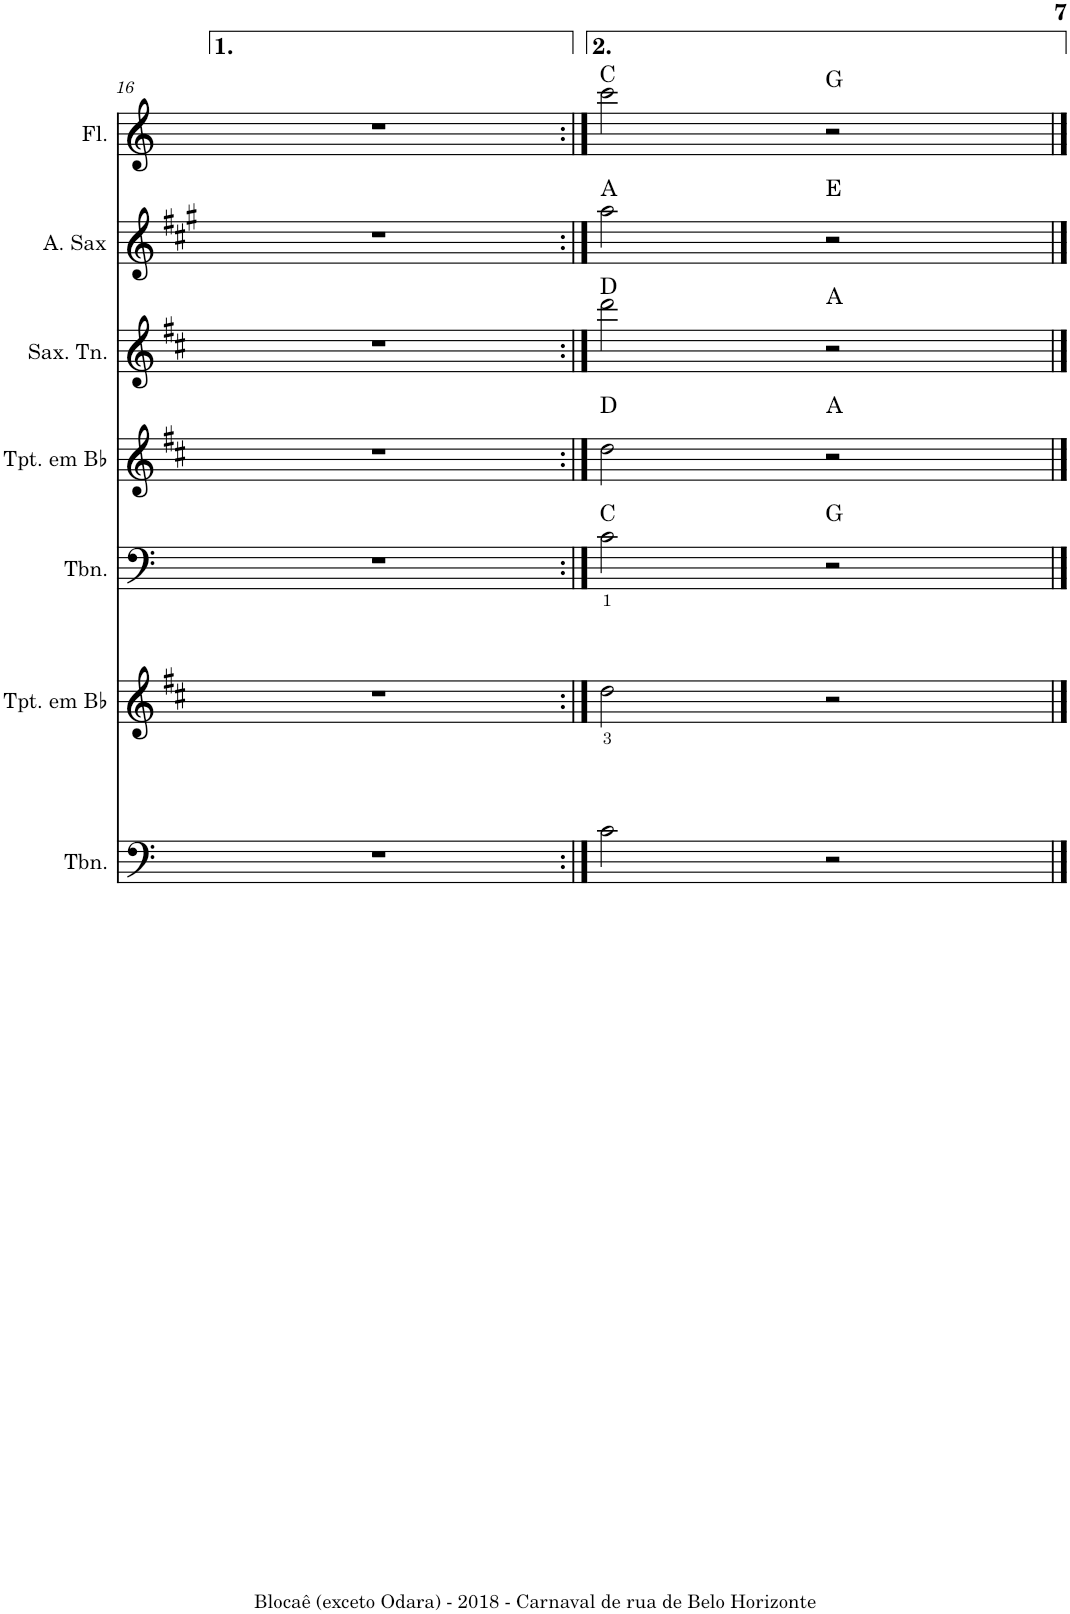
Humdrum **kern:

**kern	**kern	**kern	**harte	**kern	**harte	**kern	**harte	**kern	**harte	**kern	**harte
*part7	*part6	*part5	*part5	*part4	*part4	*part3	*part3	*part2	*part2	*part1	*part1
*staff7	*staff6	*staff5	*	*staff4	*	*staff3	*	*staff2	*	*staff1	*
*I"Trombone	*I"Trompete em Bb	*I"Trombone	*	*I"Trompete em Bb	*	*I"Saxofone Tenor	*	*I"Saxofone Alto	*	*I"Flauta Transversal	*
*I'Tbn.	*I'Tpt. em Bb	*I'Tbn.	*	*I'Tpt. em Bb	*	*I'Sax. Tn.	*	*	*	*I'Fl.	*
!!LO:PB:g=z
*clefF4	*clefG2	*clefF4	*	*clefG2	*	*clefG2	*	*clefG2	*	*clefG2	*
*	*Trd1c2	*	*	*Trd1c2	*	*Trd8c14	*	*Trd5c9	*	*	*
*k[]	*k[f#c#]	*k[]	*	*k[f#c#]	*	*k[f#c#]	*	*k[f#c#g#]	*	*k[]	*
*M4/4	*M4/4	*M4/4	*	*M4/4	*	*M4/4	*	*M4/4	*	*M4/4	*
=16	=16	=16	=16	=16	=16	=16	=16	=16	=16	=16	=16
1r	1r	1r	.	1r	.	1r	.	1r	.	1r	.
=17:|!	=17:|!	=17:|!	=17:|!	=17:|!	=17:|!	=17:|!	=17:|!	=17:|!	=17:|!	=17:|!	=17:|!
2c\	2dd\	2c\	C:maj	2dd\	D:maj	2ddd\	D:maj	2aa\	A:maj	2ccc\	C:maj
2r	2r	2r	G:maj	2r	A:maj	2r	A:maj	2r	E:maj	2r	G:maj
==	==	==	==	==	==	==	==	==	==	==	==
*-	*-	*-	*-	*-	*-	*-	*-	*-	*-	*-	*-
